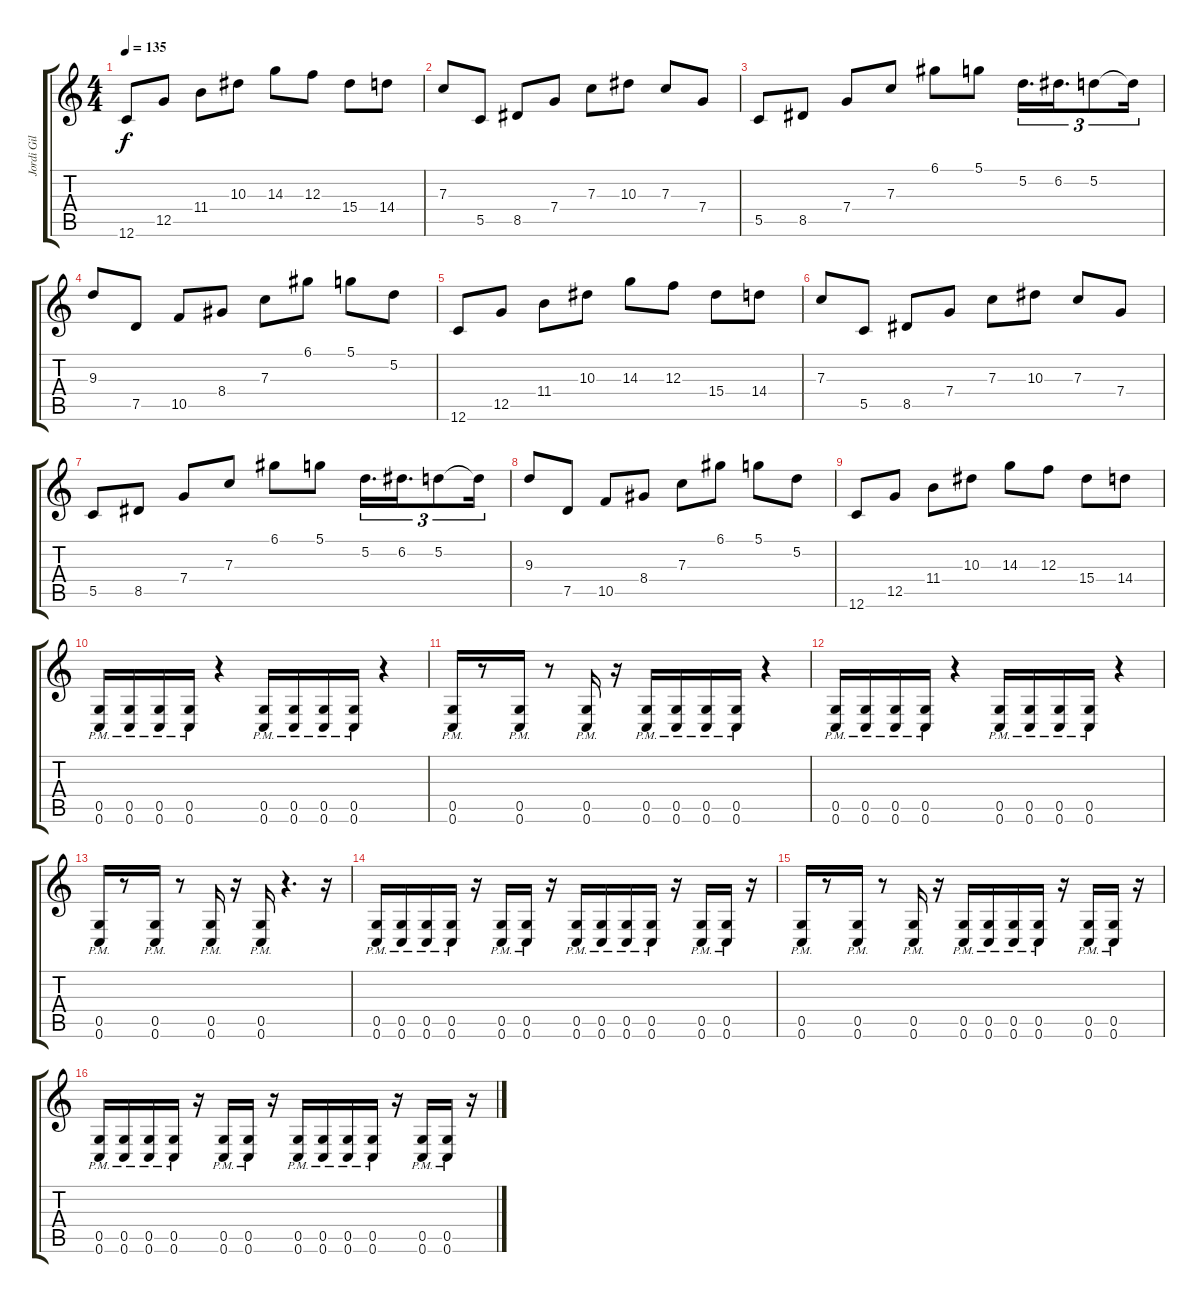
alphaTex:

\track ("Jordi Gil" "Jordi Gil") {instrument overdrivenguitar}
\staff {score tabs}
\tuning (D4 A3 F3 C3 G2 C2) {hide}
\ts (4 4)
\tempo 135
\clef g2
\ks c
12.6.8{dy f} 12.5.8 11.4.8 10.3.8 14.3.8 12.3.8 15.4.8 14.4.8 |
7.3.8 5.5.8 8.5.8 7.4.8 7.3.8 10.3.8 7.3.8 7.4.8 |
5.5.8 8.5.8 7.4.8 7.3.8 6.1.8 5.1.8 5.2.16{d tu (3 2)} 6.2.16{d tu (3 2)} 5.2.8{tu (3 2)} 5.2{t}.16{tu (3 2)} |
9.3.8 7.5.8 10.5.8 8.4.8 7.3.8 6.1.8 5.1.8 5.2.8 |
12.6.8 12.5.8 11.4.8 10.3.8 14.3.8 12.3.8 15.4.8 14.4.8 |
7.3.8 5.5.8 8.5.8 7.4.8 7.3.8 10.3.8 7.3.8 7.4.8 |
5.5.8 8.5.8 7.4.8 7.3.8 6.1.8 5.1.8 5.2.16{d tu (3 2)} 6.2.16{d tu (3 2)} 5.2.8{tu (3 2)} 5.2{t}.16{tu (3 2)} |
9.3.8 7.5.8 10.5.8 8.4.8 7.3.8 6.1.8 5.1.8 5.2.8 |
12.6.8 12.5.8 11.4.8 10.3.8 14.3.8 12.3.8 15.4.8 14.4.8 |
(0.5{pm} 0.6{pm}).16 (0.5{pm} 0.6{pm}).16 (0.5{pm} 0.6{pm}).16 (0.5{pm} 0.6{pm}).16 r.4 (0.5{pm} 0.6{pm}).16 (0.5{pm} 0.6{pm}).16 (0.5{pm} 0.6{pm}).16 (0.5{pm} 0.6{pm}).16 r.4 |
(0.5{pm} 0.6{pm}).16 r.8 (0.5{pm} 0.6{pm}).16 r.8 (0.5{pm} 0.6{pm}).16 r.16 (0.5{pm} 0.6{pm}).16 (0.5{pm} 0.6{pm}).16 (0.5{pm} 0.6{pm}).16 (0.5{pm} 0.6{pm}).16 r.4 |
(0.5{pm} 0.6{pm}).16 (0.5{pm} 0.6{pm}).16 (0.5{pm} 0.6{pm}).16 (0.5{pm} 0.6{pm}).16 r.4 (0.5{pm} 0.6{pm}).16 (0.5{pm} 0.6{pm}).16 (0.5{pm} 0.6{pm}).16 (0.5{pm} 0.6{pm}).16 r.4 |
(0.5{pm} 0.6{pm}).16 r.8 (0.5{pm} 0.6{pm}).16 r.8 (0.5{pm} 0.6{pm}).16 r.16 (0.5{pm} 0.6{pm}).16 r.4{d} r.16 |
(0.5{pm} 0.6{pm}).16 (0.5{pm} 0.6{pm}).16 (0.5{pm} 0.6{pm}).16 (0.5{pm} 0.6{pm}).16 r.16 (0.5{pm} 0.6{pm}).16 (0.5{pm} 0.6{pm}).16 r.16 (0.5{pm} 0.6{pm}).16 (0.5{pm} 0.6{pm}).16 (0.5{pm} 0.6{pm}).16 (0.5{pm} 0.6{pm}).16 r.16 (0.5{pm} 0.6{pm}).16 (0.5{pm} 0.6{pm}).16 r.16 |
(0.5{pm} 0.6{pm}).16 r.8 (0.5{pm} 0.6{pm}).16 r.8 (0.5{pm} 0.6{pm}).16 r.16 (0.5{pm} 0.6{pm}).16 (0.5{pm} 0.6{pm}).16 (0.5{pm} 0.6{pm}).16 (0.5{pm} 0.6{pm}).16 r.16 (0.5{pm} 0.6{pm}).16 (0.5{pm} 0.6{pm}).16 r.16 |
(0.5{pm} 0.6{pm}).16 (0.5{pm} 0.6{pm}).16 (0.5{pm} 0.6{pm}).16 (0.5{pm} 0.6{pm}).16 r.16 (0.5{pm} 0.6{pm}).16 (0.5{pm} 0.6{pm}).16 r.16 (0.5{pm} 0.6{pm}).16 (0.5{pm} 0.6{pm}).16 (0.5{pm} 0.6{pm}).16 (0.5{pm} 0.6{pm}).16 r.16 (0.5{pm} 0.6{pm}).16 (0.5{pm} 0.6{pm}).16 r.16
